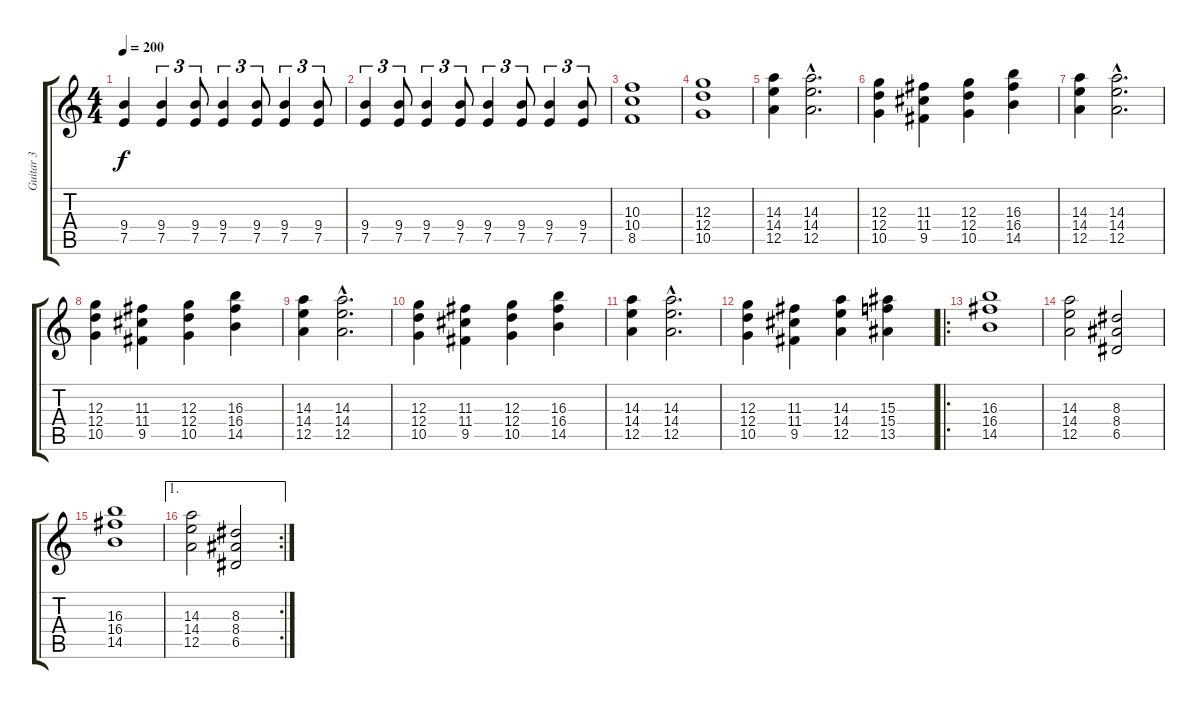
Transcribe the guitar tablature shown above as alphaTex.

\track ("Guitar 3" "Guitar 3") {instrument distortionguitar}
\staff {score tabs}
\tuning (E4 B3 G3 D3 A2 E2) {hide}
\ts (4 4)
\tempo 200
\clef g2
\ks c
(9.4 7.5).4{dy f} (9.4 7.5).4{tu (3 2)} (9.4 7.5).8{tu (3 2)} (9.4 7.5).4{tu (3 2)} (9.4 7.5).8{tu (3 2)} (9.4 7.5).4{tu (3 2)} (9.4 7.5).8{tu (3 2)} |
(9.4 7.5).4{tu (3 2)} (9.4 7.5).8{tu (3 2)} (9.4 7.5).4{tu (3 2)} (9.4 7.5).8{tu (3 2)} (9.4 7.5).4{tu (3 2)} (9.4 7.5).8{tu (3 2)} (9.4 7.5).4{tu (3 2)} (9.4 7.5).8{tu (3 2)} |
(10.3 10.4 8.5).1 |
(12.3 12.4 10.5).1 |
(14.3 14.4 12.5).4 (14.3{hac} 14.4{hac} 12.5{hac}).2{d} |
(12.3 12.4 10.5).4 (11.3 11.4 9.5).4 (12.3 12.4 10.5).4 (16.3 16.4 14.5).4 |
(14.3 14.4 12.5).4 (14.3{hac} 14.4{hac} 12.5{hac}).2{d} |
(12.3 12.4 10.5).4 (11.3 11.4 9.5).4 (12.3 12.4 10.5).4 (16.3 16.4 14.5).4 |
(14.3 14.4 12.5).4 (14.3{hac} 14.4{hac} 12.5{hac}).2{d} |
(12.3 12.4 10.5).4 (11.3 11.4 9.5).4 (12.3 12.4 10.5).4 (16.3 16.4 14.5).4 |
(14.3 14.4 12.5).4 (14.3{hac} 14.4{hac} 12.5{hac}).2{d} |
(12.3 12.4 10.5).4 (11.3 11.4 9.5).4 (14.3 14.4 12.5).4 (15.3 15.4 13.5).4 |
\ro
(16.3 16.4 14.5).1 |
(14.3 14.4 12.5).2 (8.3 8.4 6.5).2 |
(16.3 16.4 14.5).1 |
\ae 1
\rc 2
(14.3 14.4 12.5).2 (8.3 8.4 6.5).2
